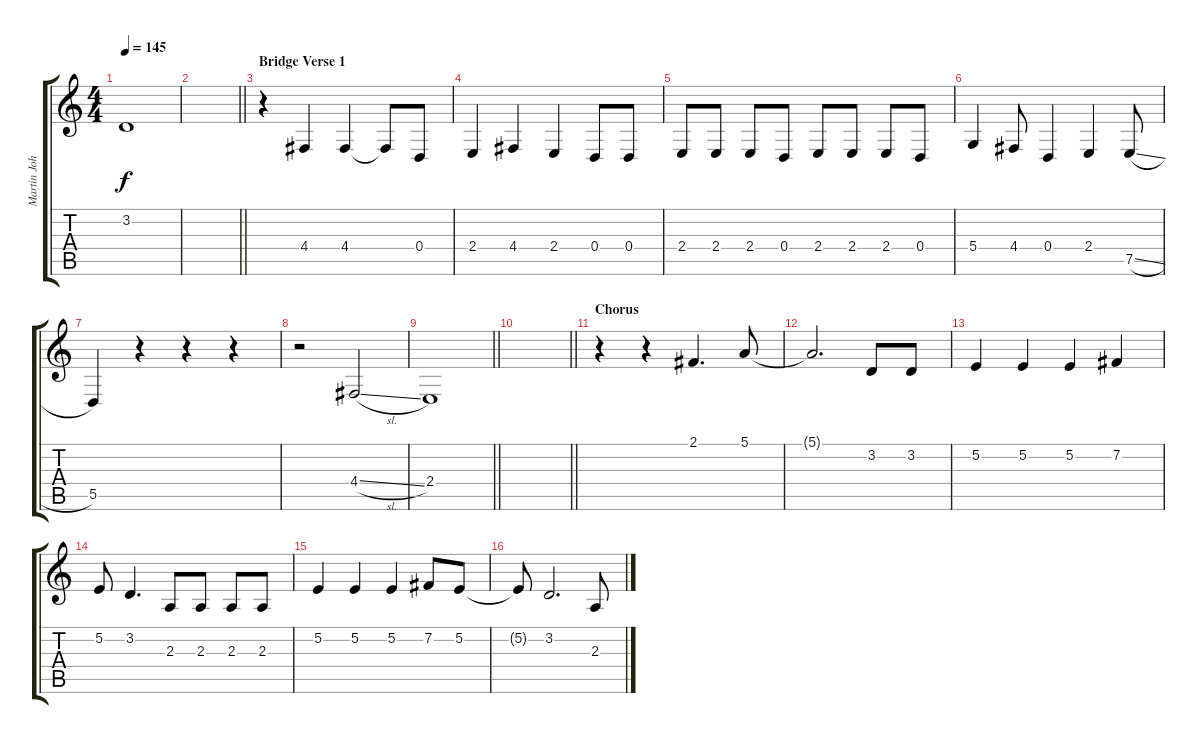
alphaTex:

\track ("Martin Johnson (Vocals)" "Martin Joh") {instrument clarinet}
\staff {score tabs}
\tuning (E4 B3 G3 D3 A2 E2) {hide}
\ts (4 4)
\tempo 145
\clef g2
\ks c
3.2.1{dy f} |
\barLineRight lightlight
|
\section ("" "Bridge Verse 1")
r.4 4.4.4 4.4.4 4.4{t}.8 0.4.8 |
2.4.4 4.4.4 2.4.4 0.4.8 0.4.8 |
2.4.8 2.4.8 2.4.8 0.4.8 2.4.8 2.4.8 2.4.8 0.4.8 |
5.4.4 4.4.8 0.4.4 2.4.4 7.5{sl}.8 |
5.5.4 r.4 r.4 r.4 |
r.2 4.4{sl}.2 |
\barLineRight lightlight
2.4.1 |
\section ("" "")
\barLineRight lightlight
|
\section ("" "Chorus")
r.4 r.4 2.1.4{d} 5.1.8 |
5.1{t}.2{d} 3.2.8 3.2.8 |
5.2.4 5.2.4 5.2.4 7.2.4 |
5.2.8 3.2.4{d} 2.3.8 2.3.8 2.3.8 2.3.8 |
5.2.4 5.2.4 5.2.4 7.2.8 5.2.8 |
5.2{t}.8 3.2.2{d} 2.3.8
